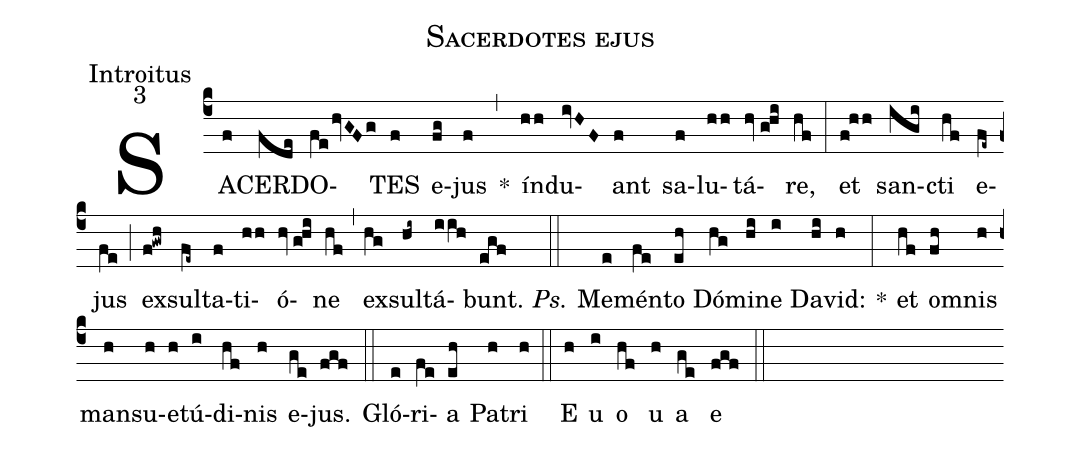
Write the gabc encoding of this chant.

name:Sacerdotes ejus;
office-part:Introitus;
mode:3;
%%
(c4) SA(f)CER(fde)DO(fe/hvGFg)TES(f) e(fg)jus(f) *(,) ín(hh)du(ivHF)ant(f) sa(f)lu(hh)tá(hv//g!hi)re,(hf) (:) et(f!hh) san(igi)cti(hf) e(fe~)jus(fe) (;) ex(f!gwh)sul(fe~)ta(f)ti(hh)ó(hv//g!hi)ne(hf) (,) ex(hg)sul(hi~)tá(iih)bunt.(egf) <i>Ps.</i>(::) Me(e)mén(fe)to(eh) Dó(hg)mi(hi)ne(i) Da(hi)vid:(h) *(:) et(hf) o(fh)mnis(h) man(h)su(h)e(h)tú(i)di(hf)nis(h) e(ge)jus.(fgf) (::) Gló(e)ri(fe)a(eh) Pa(h)tri(h) (::) E(h) u(i) o(hf) u(h) a(ge) e(fgf) (::)
